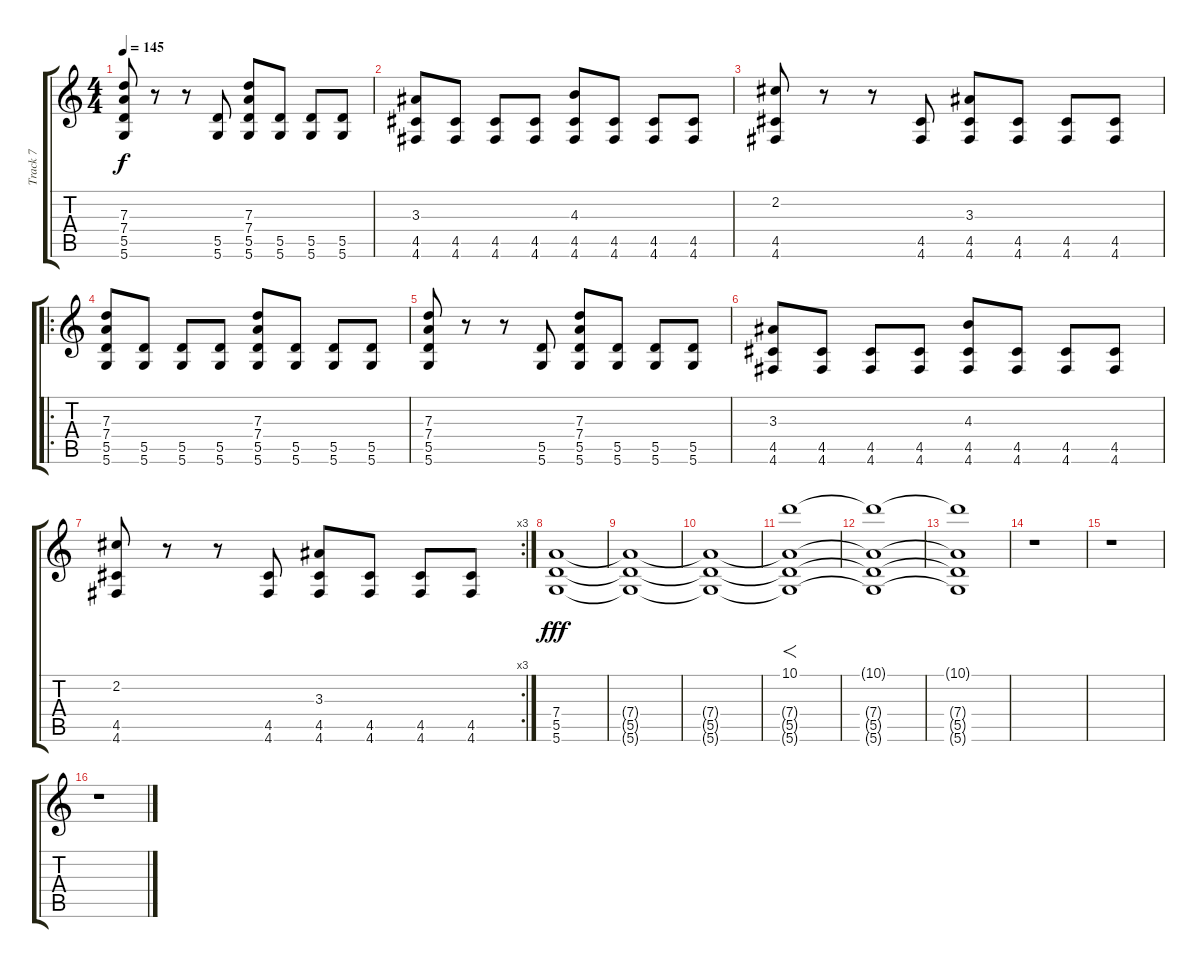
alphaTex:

\track ("Track 7" "Track 7") {instrument overdrivenguitar}
\staff {score tabs}
\tuning (E4 B3 G3 D3 A2 D2) {hide}
\ts (4 4)
\tempo 145
\clef g2
\ks c
(7.3 7.4 5.5 5.6).8{dy f} r.8 r.8 (5.5 5.6).8 (7.3 7.4 5.5 5.6).8 (5.5 5.6).8 (5.5 5.6).8 (5.5 5.6).8 |
(3.3 4.5 4.6).8 (4.5 4.6).8 (4.5 4.6).8 (4.5 4.6).8 (4.3 4.5 4.6).8 (4.5 4.6).8 (4.5 4.6).8 (4.5 4.6).8 |
(2.2 4.5 4.6).8 r.8 r.8 (4.5 4.6).8 (3.3 4.5 4.6).8 (4.5 4.6).8 (4.5 4.6).8 (4.5 4.6).8 |
\ro
(7.3 7.4 5.5 5.6).8 (5.5 5.6).8 (5.5 5.6).8 (5.5 5.6).8 (7.3 7.4 5.5 5.6).8 (5.5 5.6).8 (5.5 5.6).8 (5.5 5.6).8 |
(7.3 7.4 5.5 5.6).8 r.8 r.8 (5.5 5.6).8 (7.3 7.4 5.5 5.6).8 (5.5 5.6).8 (5.5 5.6).8 (5.5 5.6).8 |
(3.3 4.5 4.6).8 (4.5 4.6).8 (4.5 4.6).8 (4.5 4.6).8 (4.3 4.5 4.6).8 (4.5 4.6).8 (4.5 4.6).8 (4.5 4.6).8 |
\rc 3
(2.2 4.5 4.6).8 r.8 r.8 (4.5 4.6).8 (3.3 4.5 4.6).8 (4.5 4.6).8 (4.5 4.6).8 (4.5 4.6).8 |
(7.4 5.5 5.6).1{dy fff} |
(7.4{t} 5.5{t} 5.6{t}).1 |
(7.4{t} 5.5{t} 5.6{t}).1 |
(10.1 7.4{t} 5.5{t} 5.6{t}).1{f} |
(10.1{t} 7.4{t} 5.5{t} 5.6{t}).1 |
(10.1{t} 7.4{t} 5.5{t} 5.6{t}).1 |
r.1 |
r.1 |
r.1
